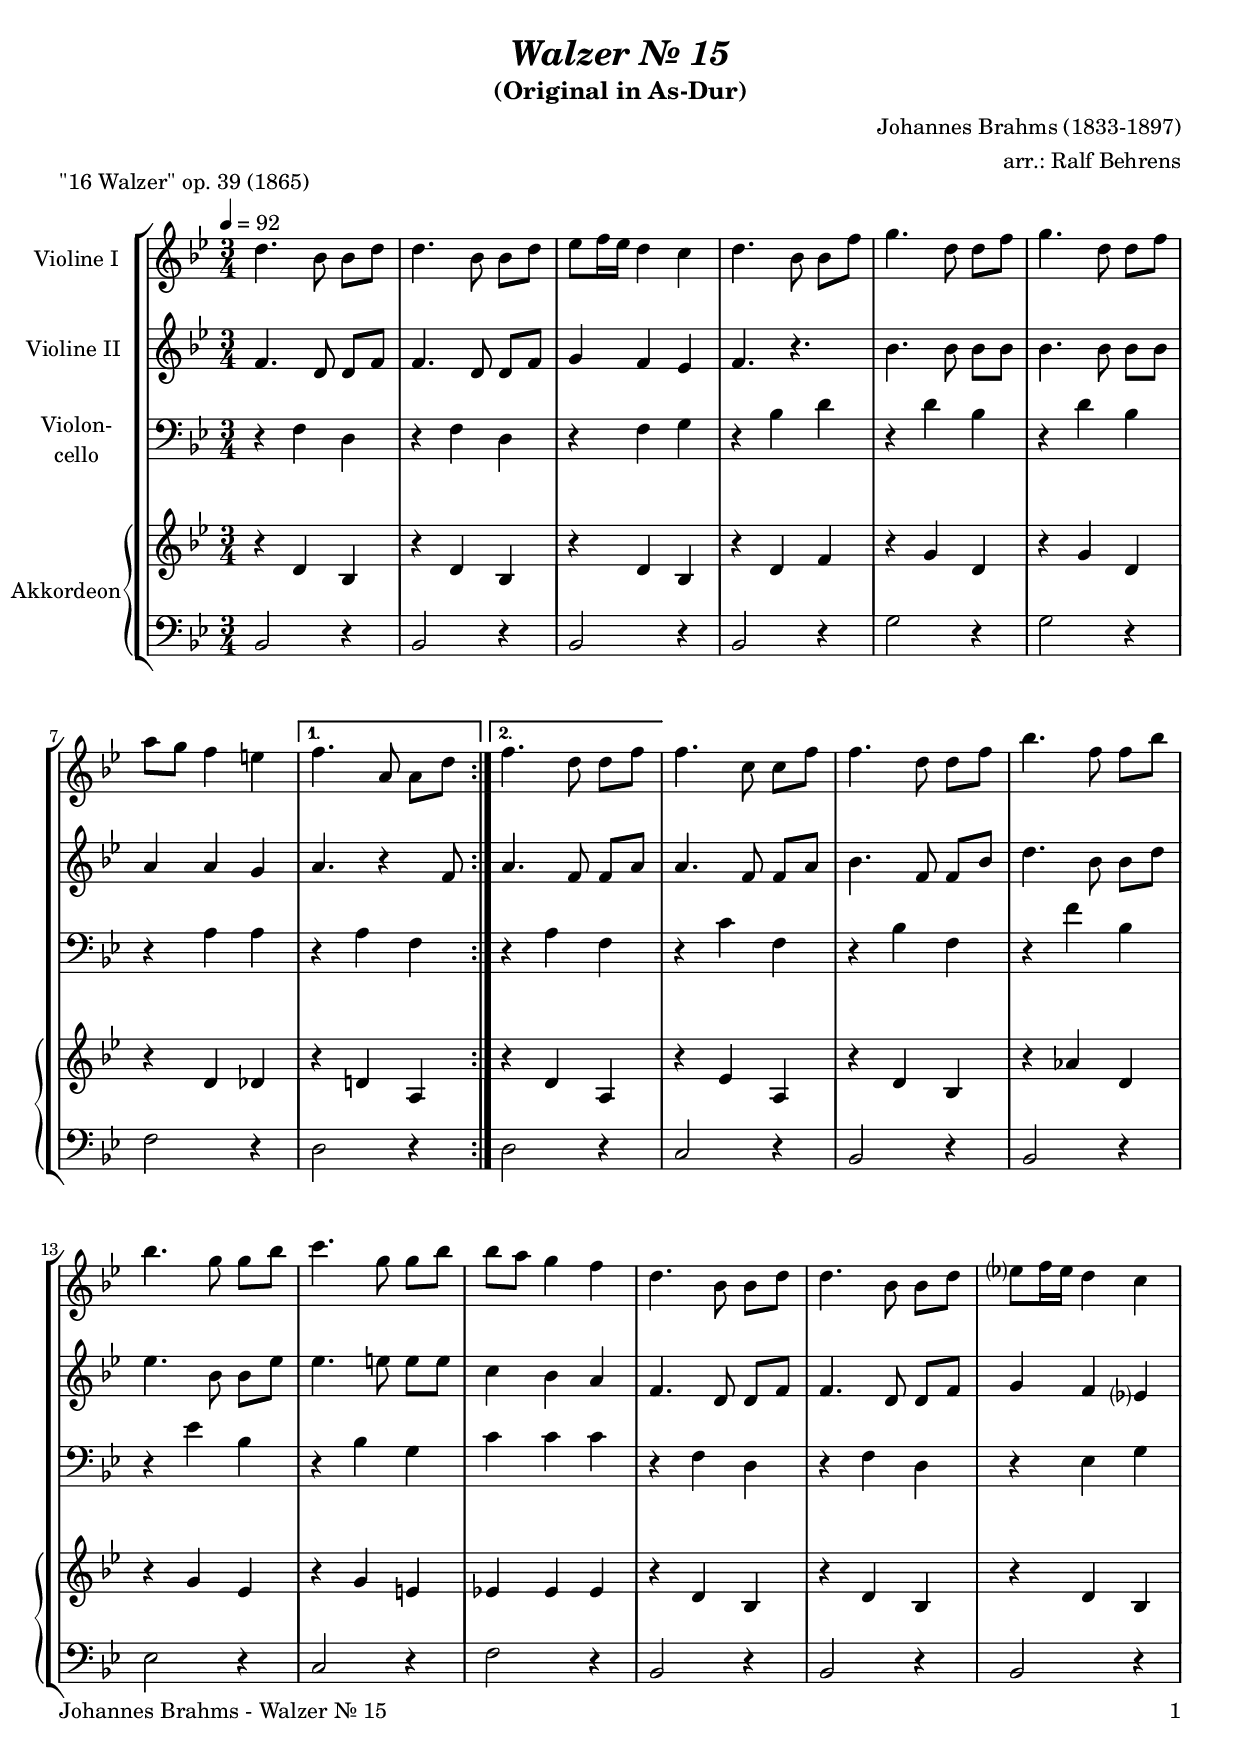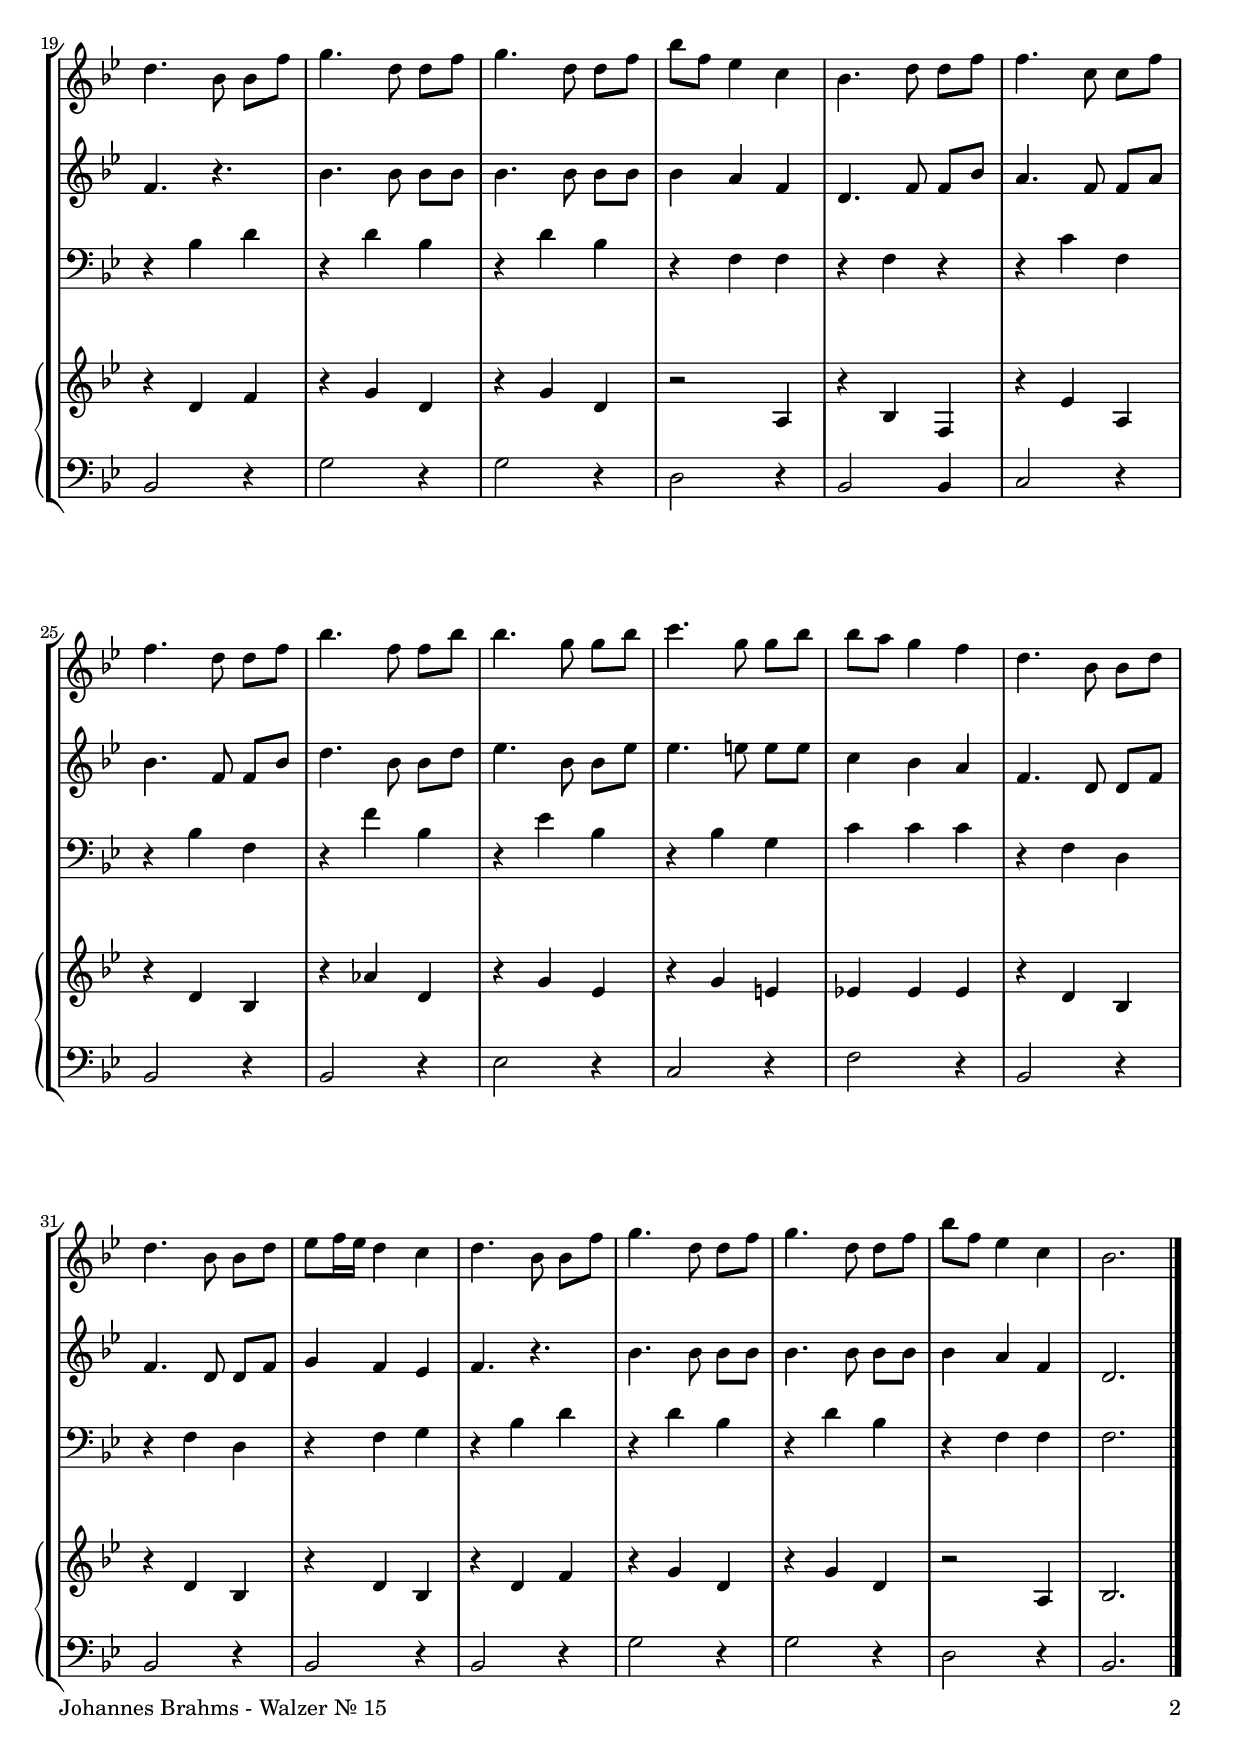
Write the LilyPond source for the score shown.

\version "2.24.3"
\include "deutsch.ly"

#(set-global-staff-size 19)

\header {
  title       = \markup \bold \italic "Walzer Nr. 15"
  subtitle    = "(Original in As-Dur)"
  composer    = "Johannes Brahms (1833-1897)"
  arranger    = "arr.: Ralf Behrens"
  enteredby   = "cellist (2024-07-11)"
  piece       = "\"16 Walzer\" op. 39 (1865)"
}

voiceconsts = {
  \key f \major
  \time 3/4
%  \numericTimeSignature
  \compressEmptyMeasures
% Set default beaming for all staves
  \set Timing.beamExceptions = #'()
  \set Timing.baseMoment     = #(ly:make-moment 1 4)
  \set Timing.beatStructure  = #'(1 1 1)
  \tempo 4=92
}

mipz = "pizzicato strings"
mivl = "violin"
miba = "cello"
% mikl = "bright acoustic"
% mikl = "church organ"
mikl = "concertina"

rit = \mark \markup \box \italic "rit."

va = \relative c'' {
  \voiceconsts

  \repeat volta 2 {
    a4. f8 f a
    a4. f8 f a
    b c16 b a4 g
    a4. f8 f8 c'
    d4. a8 a c

    d4. a8 a c
    e d c4 h
  }
  \alternative {
    { c4. e,8 e a }
    { c4. a8 a c }
  }
  c4. g8 g c

  c4. a8 a c
  f4. c8 c f
  f4. d8 d f
  g4. d8 d f
  f e d4 c

  a4. f8 f a
  a4. f8 f a
  b? c16 b a4 g
  a4. f8 f c'
  d4. a8 a c

  d4. a8 a c
  f c b4 g
  f4. a8 a c
  c4. g8 g c
  c4. a8 a c

  f4. c8 c f
  f4. d8 d f
  g4. d8 d f
  f e d4 c
  a4. f8 f a

  a4. f8 f a
  b c16 b a4 g
  a4. f8 f c'
  d4. a8 a c
  d4. a8 a c

  f c b4 g
  f2. \bar "|."
}

vb = \relative c' {
  \voiceconsts

  \repeat volta 2 {
    c4. a8 a c
    c4. a8 a c
    d4 c b
    c4. r
    f f8 f f

    f4. f8 f f
    e4 e d
  }
  \alternative {
    { e4. r4 c8 }
    { e4. c8 c e }
  }
  e4. c8 c e

  f4. c8 c f
  a4. f8 f a
  b4. f8 f b
  b4. h8 h h
  g4 f e

  c4. a8 a c
  c4. a8 a c
  d4 c b?
  c4. r
  f f8 f f
  
  f4. f8 f f
  f4 e c
  a4. c8 c f
  e4. c8 c e
  f4. c8 c f

  a4. f8 f a
  b4. f8 f b
  b4. h8 h h
  g4 f e
  c4. a8 a c

  c4. a8 a c
  d4 c b
  c4. r
  f f8 f f
  f4. f8 f f

  f4 e c
  a2. \bar "|."
}

vc = \relative c {
  \voiceconsts
  \clef "bass"
  
  \repeat volta 2 {
    r4 c a
    r c a
    r c d
    r f a
    r a f

    r a f
    r e e
  }
  \alternative {
    { r e c }
    { r e c }
  }
  r g' c,

  r f c
  r c' f,
  r b f
  r f d
  g g g

  r c, a
  r c a
  r b d
  r f a
  r a f

  r a f
  r c c
  r c r
  r g' c,
  r f c

  r c' f,
  r b f
  r f d
  g g g
  r c, a

  r c a
  r c d
  r f a
  r a f
  r a f

  r c c
  c2. \bar "|."
}

vd = \relative c' {
  \voiceconsts
  
  \repeat volta 2 {
    r4 a f
    r a f
    r a f
    r a c
    r d a

    r d a
    r a as
  }
  \alternative {
    { r a! e }
    { r a e }
  }
  r b' e,

  r a f
  r es' a,
  r d b
  r d h
  b! b b

  r a f
  r a f
  r a f
  r a c
  r d a

  r d a
  r2 e4
  r f c
  r b' e,
  r a f

  r es' a,
  r d b
  r d h
  b! b b
  r a f

  r a f
  r a f
  r a c
  r d a
  r d a

  r2 e4
  f2. \bar "|."
}

ve = \relative c, {
  \voiceconsts
  \clef "bass"

  \repeat volta 2 {
    f2 r4
    f2 r4
    f2 r4
    f2 r4
    d'2 r4

    d2 r4
    c2 r4
  }
  \alternative {
    { a2 r4 }
    { a2 r4 }
  }
  g2 r4

  f2 r4
  f2 r4
  b2 r4
  g2 r4
  c2 r4

  f,2 r4
  f2 r4
  f2 r4
  f2 r4
  d'2 r4

  d2 r4
  a2 r4
  f2 f4
  g2 r4
  f2 r4

  f2 r4
  b2 r4
  g2 r4
  c2 r4
  f,2 r4

  f2 r4
  f2 r4
  f2 r4
  d'2 r4
  d2 r4

  a2 r4
  f2. \bar "|."
}


music = \new StaffGroup <<
  \new Staff {
    \set Staff.midiInstrument = \mivl
    \set Staff.instrumentName = \markup \center-column { "Violine I" }
    \transpose f b { \va }
  }

  \new Staff {
    \set Staff.midiInstrument = \mivl
    \set Staff.instrumentName = \markup \center-column { "Violine II" }
    \transpose f b { \vb }
  }

  \new Staff {
    \set Staff.midiInstrument = \miba
    \set Staff.instrumentName = \markup \center-column { "Violon-" "cello" }
    \transpose f b { \vc }
  }

  \new PianoStaff <<
    \set PianoStaff.midiInstrument = \mikl
    \set PianoStaff.instrumentName = \markup \center-column { "Akkordeon" }
    <<
      \new Staff {
	\transpose f b { \vd }
      }
      
      %    \new Dynamics \vdy
      
      \new Staff {
	\transpose f b { \ve }
      }
    >>  
  >>
>>

\book {
  \paper {
    print-page-number = ##t
    print-first-page-number = ##t
    ragged-last-bottom = ##f
    oddHeaderMarkup = \markup \null
    evenHeaderMarkup = \markup \null
    oddFooterMarkup = \markup {
      \fill-line {
        \if \should-print-page-number
        "Johannes Brahms - Walzer Nr. 15" \fromproperty #'page:page-number-string
      }
    }
    evenFooterMarkup = \oddFooterMarkup
  } \score {
    \music
    \layout {}
  }

  \score {
    \unfoldRepeats \music

    \midi {
      \context {
        \Score
      }
    }
  }
}
